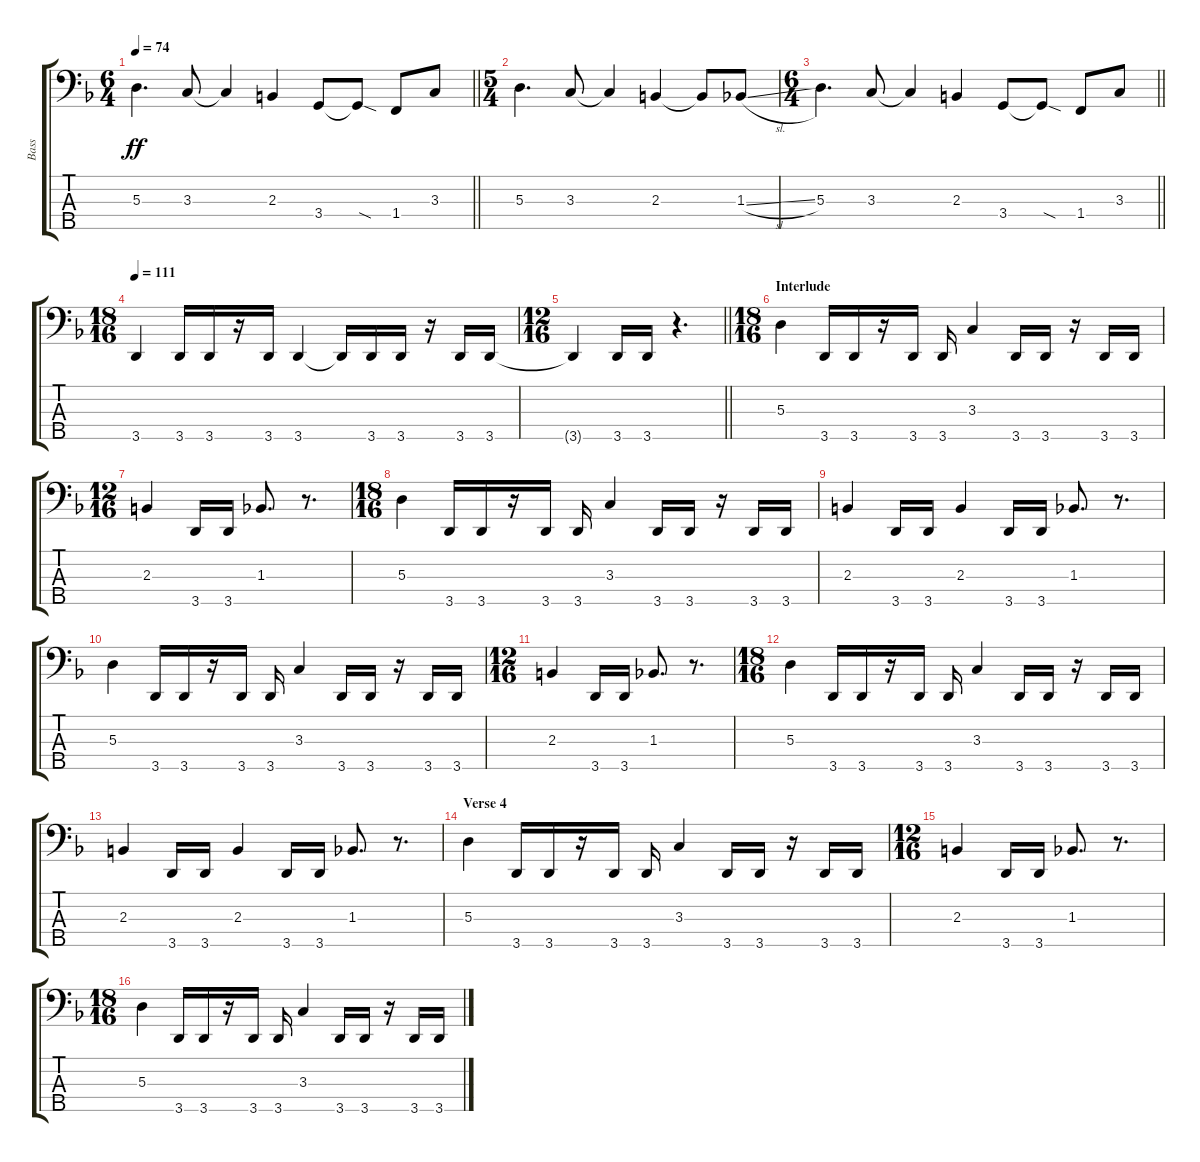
\track ("Bass" "Bass") {instrument electricbassfinger}
\staff {score tabs}
\tuning (G2 D2 A1 E1 B0) {hide}
\ts (6 4)
\tempo 74
\clef f4
\barLineRight lightlight
\ks f
5.3.4{d dy ff} 3.3.8 3.3{t}.4 2.3.4 3.4.8 3.4{sod t}.8 1.4.8 3.3.8 |
\ts (5 4)
5.3.4{d} 3.3.8 3.3{t}.4 2.3.4 2.3{t}.8 1.3{sl}.8 |
\ts (6 4)
\barLineRight lightlight
5.3.4{d} 3.3.8 3.3{t}.4 2.3.4 3.4.8 3.4{sod t}.8 1.4.8 3.3.8 |
\ts (18 16)
\tempo 111
3.5.4 3.5.16 3.5.16 r.16 3.5.16 3.5.4 3.5{t}.16 3.5.16 3.5.16 r.16 3.5.16 3.5.16 |
\ts (12 16)
\barLineRight lightlight
3.5{t}.4 3.5.16 3.5.16 r.4{d} |
\ts (18 16)
\section ("" "Interlude")
5.3.4 3.5.16 3.5.16 r.16 3.5.16 3.5.16 3.3.4 3.5.16 3.5.16 r.16 3.5.16 3.5.16 |
\ts (12 16)
2.3.4 3.5.16 3.5.16 1.3.8{d} r.8{d} |
\ts (18 16)
5.3.4 3.5.16 3.5.16 r.16 3.5.16 3.5.16 3.3.4 3.5.16 3.5.16 r.16 3.5.16 3.5.16 |
2.3.4 3.5.16 3.5.16 2.3.4 3.5.16 3.5.16 1.3.8{d} r.8{d} |
5.3.4 3.5.16 3.5.16 r.16 3.5.16 3.5.16 3.3.4 3.5.16 3.5.16 r.16 3.5.16 3.5.16 |
\ts (12 16)
2.3.4 3.5.16 3.5.16 1.3.8{d} r.8{d} |
\ts (18 16)
5.3.4 3.5.16 3.5.16 r.16 3.5.16 3.5.16 3.3.4 3.5.16 3.5.16 r.16 3.5.16 3.5.16 |
2.3.4 3.5.16 3.5.16 2.3.4 3.5.16 3.5.16 1.3.8{d} r.8{d} |
\section ("" "Verse 4")
5.3.4 3.5.16 3.5.16 r.16 3.5.16 3.5.16 3.3.4 3.5.16 3.5.16 r.16 3.5.16 3.5.16 |
\ts (12 16)
2.3.4 3.5.16 3.5.16 1.3.8{d} r.8{d} |
\ts (18 16)
5.3.4 3.5.16 3.5.16 r.16 3.5.16 3.5.16 3.3.4 3.5.16 3.5.16 r.16 3.5.16 3.5.16
